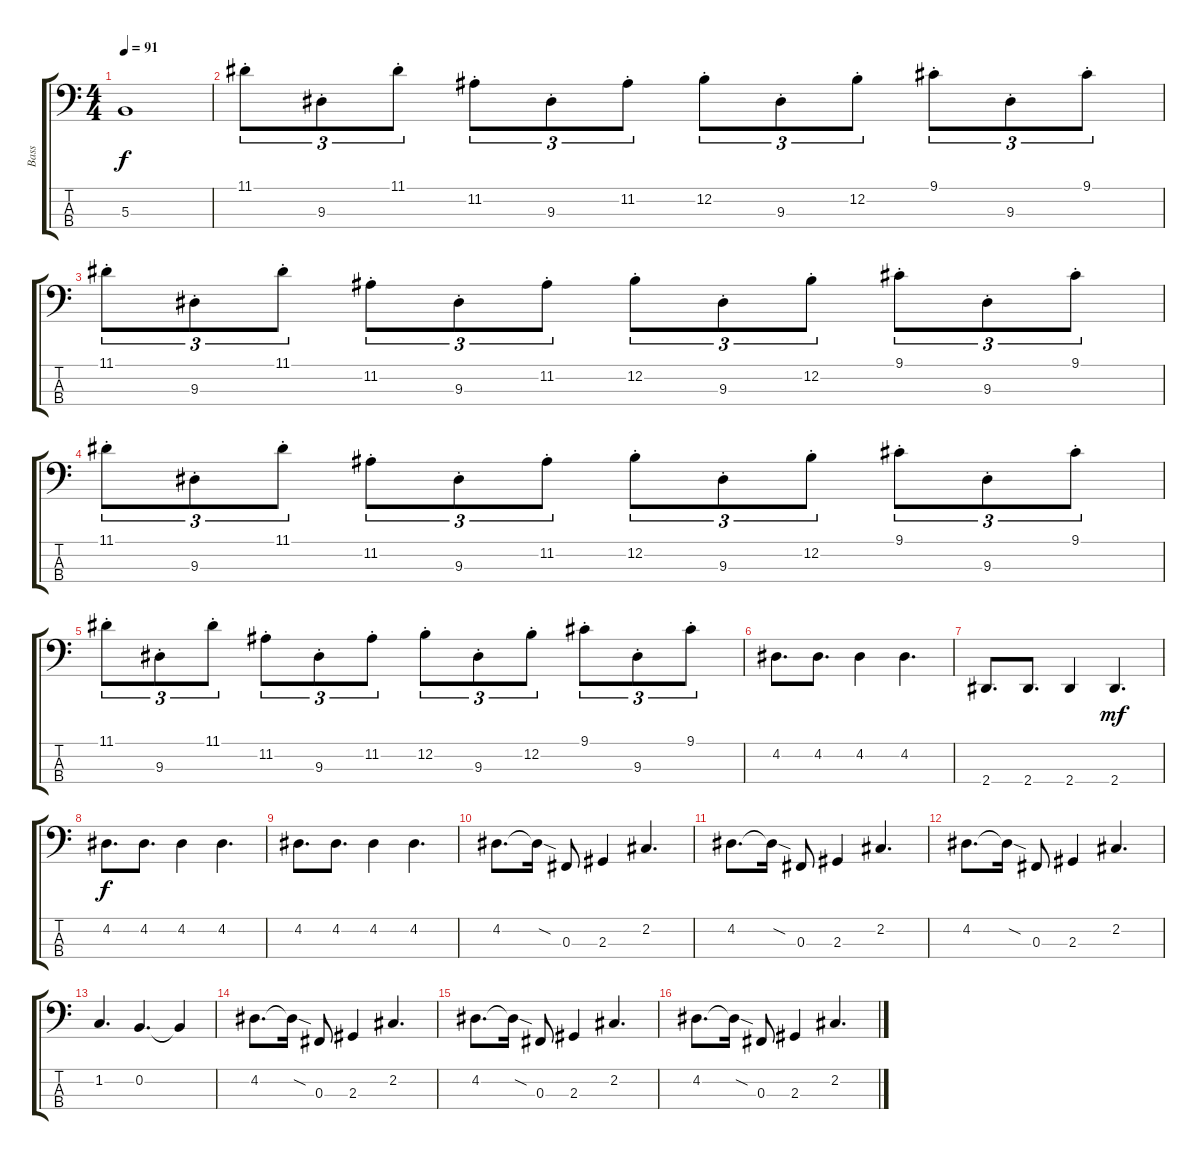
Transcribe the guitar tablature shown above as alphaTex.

\track ("Bass" "Bass") {instrument electricbassfinger}
\staff {score tabs}
\tuning (E2 B1 Gb1 Db1) {hide}
\ts (4 4)
\tempo 91
\clef f4
\ks c
5.3{t}.1{dy f} |
11.1{st}.8{tu (3 2)} 9.3{st}.8{tu (3 2)} 11.1{st}.8{tu (3 2)} 11.2{st}.8{tu (3 2)} 9.3{st}.8{tu (3 2)} 11.2{st}.8{tu (3 2)} 12.2{st}.8{tu (3 2)} 9.3{st}.8{tu (3 2)} 12.2{st}.8{tu (3 2)} 9.1{st}.8{tu (3 2)} 9.3{st}.8{tu (3 2)} 9.1{st}.8{tu (3 2)} |
11.1{st}.8{tu (3 2)} 9.3{st}.8{tu (3 2)} 11.1{st}.8{tu (3 2)} 11.2{st}.8{tu (3 2)} 9.3{st}.8{tu (3 2)} 11.2{st}.8{tu (3 2)} 12.2{st}.8{tu (3 2)} 9.3{st}.8{tu (3 2)} 12.2{st}.8{tu (3 2)} 9.1{st}.8{tu (3 2)} 9.3{st}.8{tu (3 2)} 9.1{st}.8{tu (3 2)} |
11.1{st}.8{tu (3 2)} 9.3{st}.8{tu (3 2)} 11.1{st}.8{tu (3 2)} 11.2{st}.8{tu (3 2)} 9.3{st}.8{tu (3 2)} 11.2{st}.8{tu (3 2)} 12.2{st}.8{tu (3 2)} 9.3{st}.8{tu (3 2)} 12.2{st}.8{tu (3 2)} 9.1{st}.8{tu (3 2)} 9.3{st}.8{tu (3 2)} 9.1{st}.8{tu (3 2)} |
11.1{st}.8{tu (3 2)} 9.3{st}.8{tu (3 2)} 11.1{st}.8{tu (3 2)} 11.2{st}.8{tu (3 2)} 9.3{st}.8{tu (3 2)} 11.2{st}.8{tu (3 2)} 12.2{st}.8{tu (3 2)} 9.3{st}.8{tu (3 2)} 12.2{st}.8{tu (3 2)} 9.1{st}.8{tu (3 2)} 9.3{st}.8{tu (3 2)} 9.1{st}.8{tu (3 2)} |
4.2.8{d} 4.2.8{d} 4.2.4 4.2.4{d} |
2.4.8{d} 2.4.8{d} 2.4.4 2.4.4{d dy mf} |
4.2.8{d dy f} 4.2.8{d} 4.2.4 4.2.4{d} |
4.2.8{d} 4.2.8{d} 4.2.4 4.2.4{d} |
4.2.8{d} 4.2{sod t}.16 0.3.8 2.3.4 2.2.4{d} |
4.2.8{d} 4.2{sod t}.16 0.3.8 2.3.4 2.2.4{d} |
4.2.8{d} 4.2{sod t}.16 0.3.8 2.3.4 2.2.4{d} |
1.2.4{d} 0.2.4{d} 0.2{t}.4 |
4.2.8{d} 4.2{sod t}.16 0.3.8 2.3.4 2.2.4{d} |
4.2.8{d} 4.2{sod t}.16 0.3.8 2.3.4 2.2.4{d} |
4.2.8{d} 4.2{sod t}.16 0.3.8 2.3.4 2.2.4{d}
